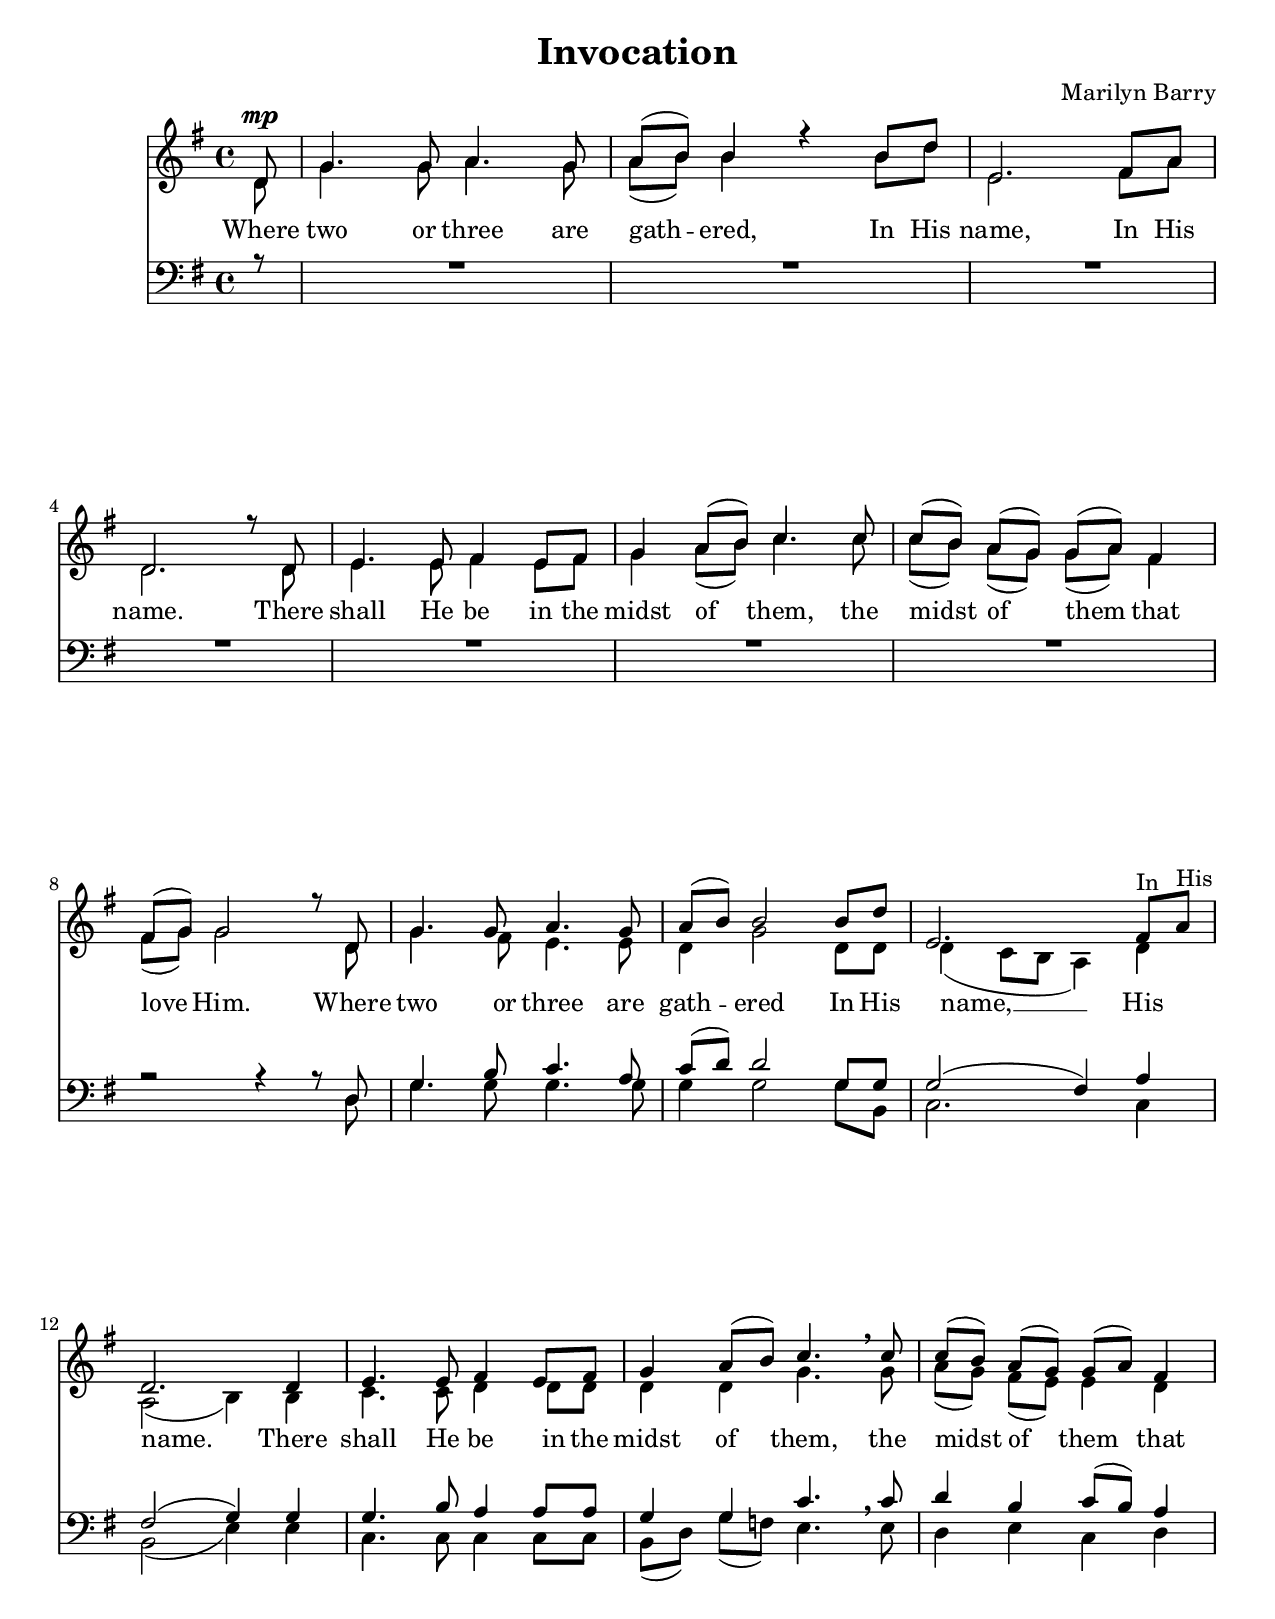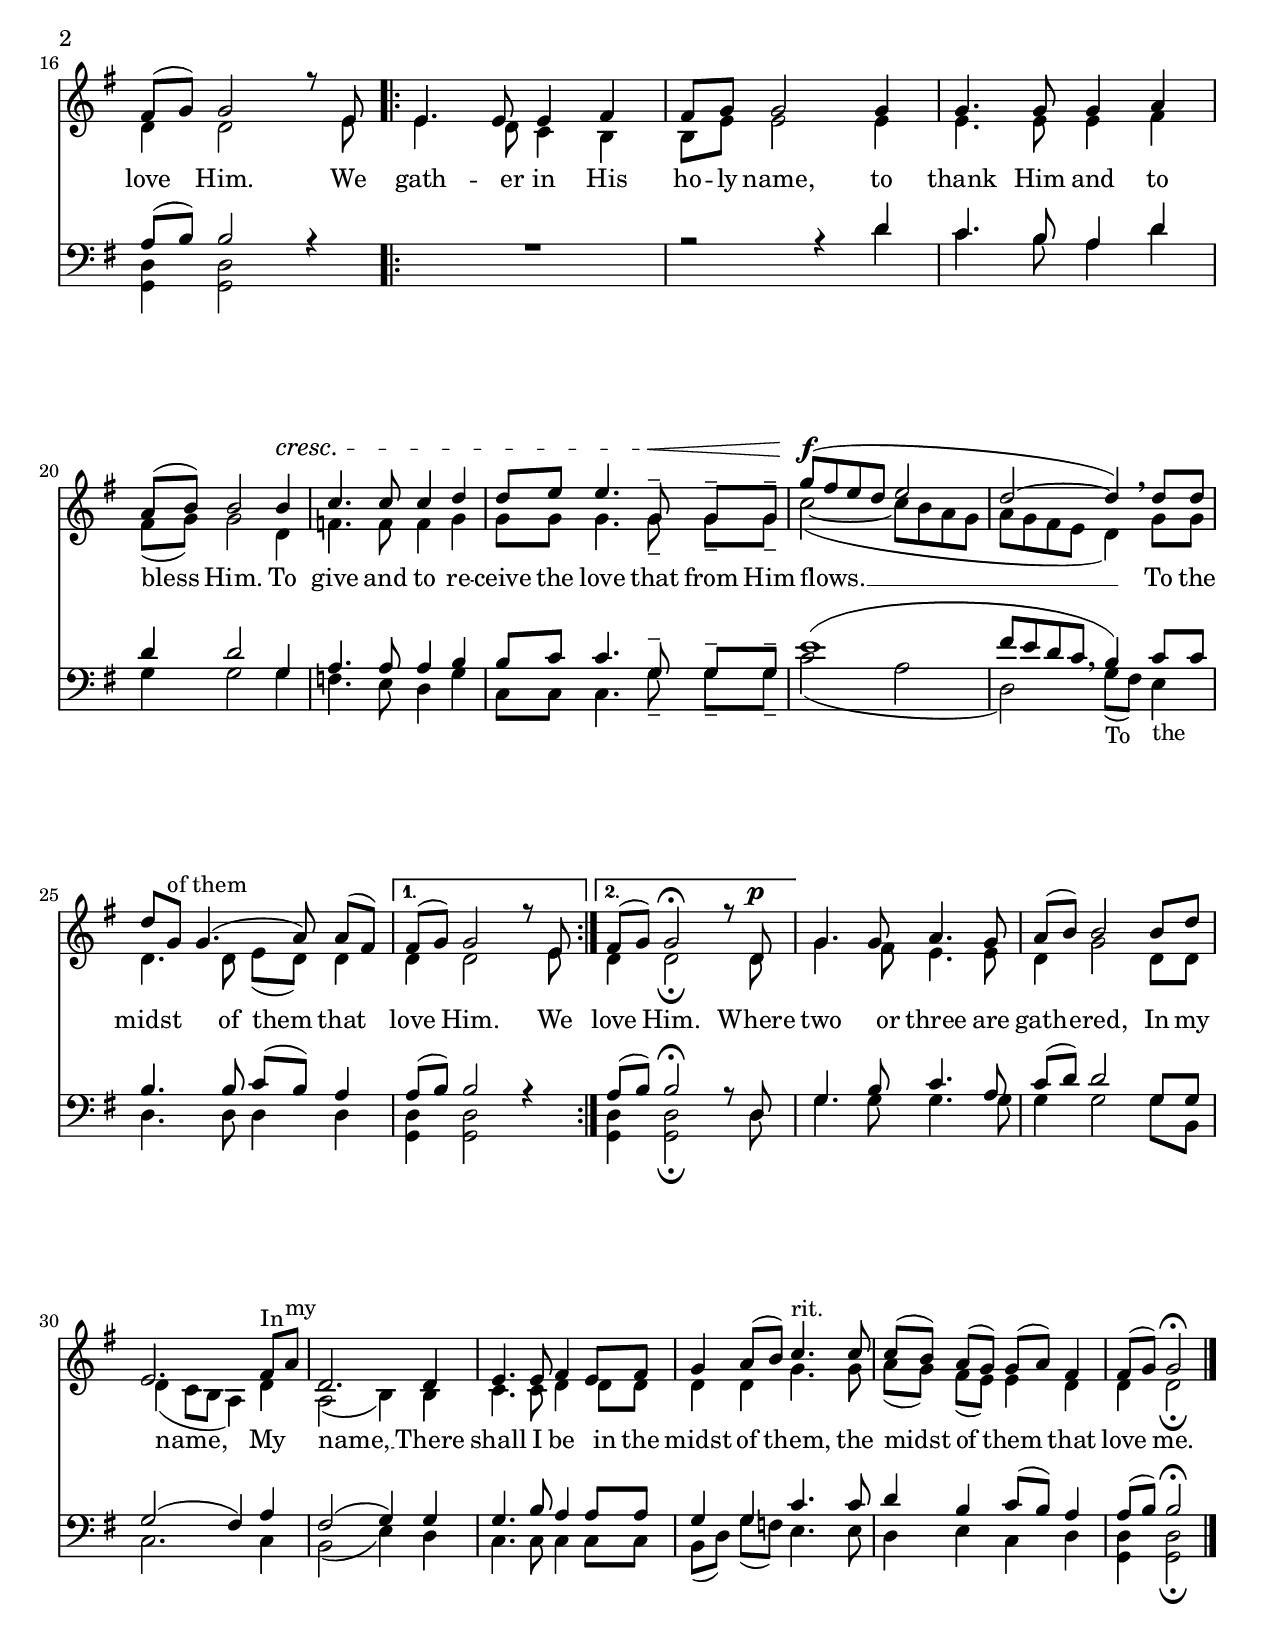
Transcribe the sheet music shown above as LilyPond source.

% Invocation
% coded by William Jackson <william@subltecoolness.com>
% last update 2013-10-20

\version "2.24.0"
\language "english"

\paper {
    #(set-paper-size "letter")
}

\header {
    title = "Invocation"
    composer = "Marilyn Barry"
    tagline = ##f
}

MusicSoprano = \relative c' {
    \clef treble
    \key g \major
    \time 4/4
    \partial 8

    d8^\mp
    g4. g8 a4. g8
    a( b) b4 r b8 d
    e,2. fs8 a \break
    d,2. r8 d
    e4. e8 fs4 e8 fs
    g4 a8( b) c4. c8
    c([ b)] a( g) g( a) fs4
    fs8( g) g2 r8 d
    g4. g8 a4. g8
    a( b) b2 b8 d
    e,2. fs8^"In" a^"His" \break
    d,2. d4
    e4. e8 fs4 e8 fs
    g4 a8( b) c4. \breathe c8
    c([ b)] a( g) g( a) fs4 \pageBreak
    fs8( g) g2 r8 e

    \repeat volta 2 {
        e4. e8 e4 fs
        fs8 g g2 g4
        g4. g8 g4 a \break
        a8( b) b2 b4^\cresc
        c4. c8 c4 d
        d8 e e4. g,8--^\< g--[ g--]
        g'(^\f fs e d e2
        d~ d4) \breathe d8 d
        d g,^"of them" g4.( a8) a([ fs)]
    }

    \alternative {
        { fs( g) g2 r8 e }
        { fs( g) g2\fermata r8 d^\p }
    }

    g4. g8 a4. g8
    a( b) b2 b8 d
    e,2. fs8^"In" a^"my"
    d,2. d4
    e4. e8 fs4 e8 fs
    g4 a8( b) c4.^"rit." c8
    c([ b)] a( g) g( a) fs4
    fs8( g) g2\fermata \bar "|."
}

MusicAlto = \relative c' {
    \clef treble
    \key g \major
    \time 4/4
    \partial 8

    d8
    g4. g8 a4. g8
    a( b) b4 s b8 d
    e,2. fs8 a
    d,2. s8 d
    e4. e8 fs4 e8 fs
    g4 a8( b) c4. c8
    c([ b)] a( g) g( a) fs4
    fs8( g) g2 s8 d
    g4. fs8 e4. e8
    d4 g2 d8 d
    d4( c8 b a4) d
    a2( b4) b
    c4. c8 d4 d8 d
    d4 d g4. \breathe g8
    a([ g)] fs( e) e4 d
    d d2 s8 e

    \repeat volta 2 {
        e4. d8 c4 b
        b8 e e2 e4
        e4. e8 e4 fs
        fs8( g) g2 d4
        f4. f8 f4 g
        g8 g g4. g8-- g--[ g--]
        c2~( c8 b a g
        a g fs e d4) \breathe g8 g
        d4. d8 e( d) d4
    }

    \alternative {
        { d d2 s8 e }
        { d4 d2\fermata s8 d }
    }

    g4. fs8 e4. e8
    d4 g2 d8 d
    d4( c8 b a4) d
    a2( b4) b
    c4. c8 d4 d8 d
    d4 d g4. g8
    a([ g)] fs( e) e4 d
    d d2\fermata
}

MusicTenor = \relative c {
    \clef bass
    \key g \major
    \time 4/4
    \partial 8

    r8
    R1 R R R R R R
    r2 r4 r8 d
    g4. b8 c4. a8
    c( d) d2 g,8 g
    g2( fs4) a
    fs2( g4) g
    g4. b8 a4 a8 a
    g4 g c4. \breathe c8
    d4 b c8( b) a4
    a8( b) b2 r4

    \repeat volta 2 {
        R1
        r2 r4 d
        c4. b8 a4 d
        d d2 g,4
        a4. a8 a4 b
        b8 c c4. g8-- g--[ g--]
        e'1(
        fs8 e d c b4) c8 c
        b4. b8 c( b) a4
    }

    \alternative {
        { a8( b) b2 r4 }
        { a8( b) b2\fermata r8 d, }
    }

    g4. b8 c4. a8
    c( d) d2 g,8 g
    g2( fs4) a
    fs2( g4) g
    g4. b8 a4 a8 a
    g4 g c4. c8
    d4 b c8( b) a4
    a8( b) b2\fermata    
}

MusicBass = \relative c {
    \clef bass
    \key g \major
    \time 4/4
    \partial 8

    s8
    s1 s s s s s s
    s2 s4 s8 d
    g4. g8 g4. g8
    g4 g2 g8 b,
    c2. c4
    b2( e4) e
    c4. c8 c4 c8 c
    b8([ d)] g( f) e4. \breathe e8
    d4 e c d
    <g, d'> q2 s4

    \repeat volta 2 {
        s1
        s2 s4 d''
        c4. b8 a4 d
        g, g2 g4
        f4. e8 d4 g
        c,8 c c4. g'8-- g--[ g--]
        c2( a
        d,) \breathe g8(_"To" fs) e4_"the"
        d4. d8 d4 d
    }

    \alternative {
        { <g, d'> q2 s4 }
        { <g d'>4 q2\fermata s8 d' }
    }

    g4. g8 g4. g8
    g4 g2 g8 b,
    c2. c4
    b2( e4) d
    c4. c8 c4 c8 c
    b([ d)] g( f) e4. e8
    d4 e c d
    <g, d'> q2\fermata
}

LyricsSoprano = \lyricmode {
    Where two or three are gath -- ered,
    In His name, In His name.
    There shall He be in the midst of them,
    the midst of them that love Him.
    Where two or three are gath -- ered
    In His name, In His name.
    There shall He be in the midst of them,
    the midst of them that love Him.
    We gath -- er in His ho -- ly name,
    to thank Him and to bless Him.
    To give and to re -- ceive the love that from Him flows. __ 
    To the midst of them that love Him. We love Him.
    Where two or three are gath -- ered,
    In my name, In my name,
    There shall I be in the midst of them,
    the midst of them that love me.
}

LyricsAlto = \lyricmode {
    Where two or three are gath -- ered,
    In His name, In His name.
    There shall He be in the midst of them,
    the midst of them that love Him.
    Where two or three are gath -- ered
    In His name, __ His name.
    There shall He be in the midst of them,
    the midst of them that love Him.
    We gath -- er in His ho -- ly name,
    to thank Him and to bless Him.
    To give and to re -- ceive the love that from Him flows. __ 
    To the midst of them that love Him. We love Him.
    Where two or three are gath -- ered,
    In my name, My name, __ 
    There shall I be in the midst of them,
    the midst of them that love me.
}

LyricsTenor = \lyricmode {
    Where two or three are gath -- ered
    In His name, __ His name.
    There shall He be in the midst of them,
    the midst of them that love Him.
    to thank Him and to bless Him.
    To give and to re -- ceive the love that from Him flows. __ 
    To the midst of them that love Him. love Him.
    Where two or three are gath -- ered,
    In my name, __  My name, __ 
    There shall I be in the midst of them,
    the midst of them that love me.
}

\score { <<
    \new Staff
    <<
        \new Voice = soprano { \voiceOne \MusicSoprano }
        \new Voice = alto { \voiceTwo \MusicAlto }
        \new Lyrics \lyricsto alto \LyricsAlto
    >>
    \new Staff
    <<
        \new Voice = tenor { \voiceThree \MusicTenor }
        \new Voice = bass { \voiceFour \MusicBass }
    >>
>>
}
